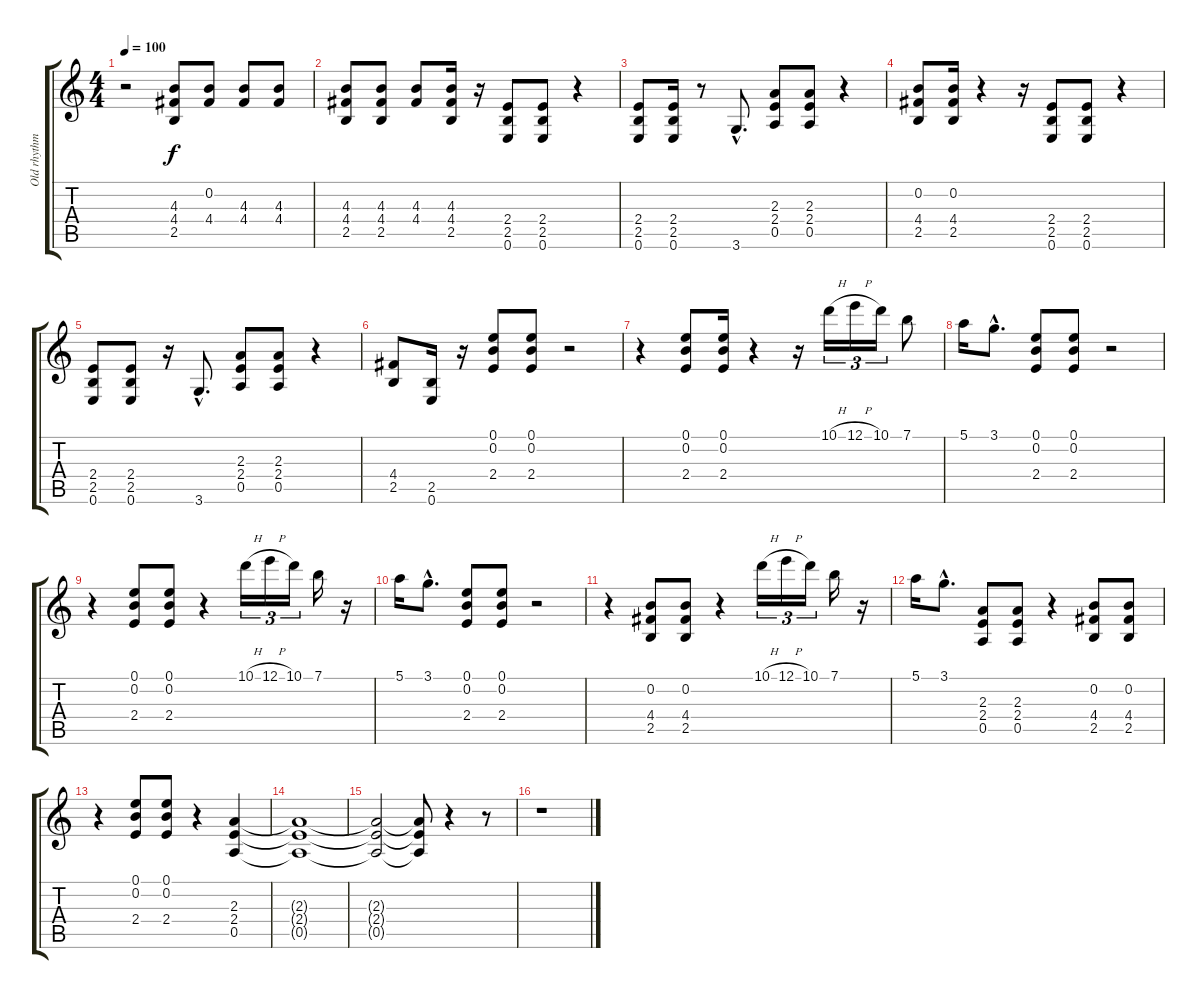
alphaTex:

\track ("Old rhythm track" "Old rhythm") {instrument acousticguitarnylon}
\staff {score tabs}
\tuning (E4 B3 G3 D3 A2 E2) {hide}
\ts (4 4)
\tempo 100
\clef g2
\ks c
r.2{dy f} (4.3 4.4 2.5).8 (0.2 4.4).8 (4.3 4.4).8 (4.3 4.4).8 |
(4.3 4.4 2.5).8 (4.3 4.4 2.5).8 (4.3 4.4).8 (4.3 4.4 2.5).16 r.16 (2.4 2.5 0.6).8 (2.4 2.5 0.6).8 r.4 |
(2.4 2.5 0.6).8 (2.4 2.5 0.6).16 r.8 3.6{hac}.8{d} (2.3 2.4 0.5).8 (2.3 2.4 0.5).8 r.4 |
(0.2 4.4 2.5).8 (0.2 4.4 2.5).16 r.4 r.16 (2.4 2.5 0.6).8 (2.4 2.5 0.6).8 r.4 |
(2.4 2.5 0.6).8 (2.4 2.5 0.6).8 r.16 3.6{hac}.8{d} (2.3 2.4 0.5).8 (2.3 2.4 0.5).8 r.4 |
(4.4 2.5).8 (2.5 0.6).16 r.16 (0.1 0.2 2.4).8 (0.1 0.2 2.4).8 r.2 |
r.4 (0.1 0.2 2.4).8 (0.1 0.2 2.4).16 r.4 r.16 10.1{h}.16{tu (3 2)} 12.1{h}.16{tu (3 2)} 10.1.16{tu (3 2)} 7.1.8 |
5.1.16 3.1{hac}.8{d} (0.1 0.2 2.4).8 (0.1 0.2 2.4).8 r.2 |
r.4 (0.1 0.2 2.4).8 (0.1 0.2 2.4).8 r.4 10.1{h}.16{tu (3 2)} 12.1{h}.16{tu (3 2)} 10.1.16{tu (3 2)} 7.1.16 r.16 |
5.1.16 3.1{hac}.8{d} (0.1 0.2 2.4).8 (0.1 0.2 2.4).8 r.2 |
r.4 (0.2 4.4 2.5).8 (0.2 4.4 2.5).8 r.4 10.1{h}.16{tu (3 2)} 12.1{h}.16{tu (3 2)} 10.1.16{tu (3 2)} 7.1.16 r.16 |
5.1.16 3.1{hac}.8{d} (2.3 2.4 0.5).8 (2.3 2.4 0.5).8 r.4 (0.2 4.4 2.5).8 (0.2 4.4 2.5).8 |
r.4 (0.1 0.2 2.4).8 (0.1 0.2 2.4).8 r.4 (2.3 2.4 0.5).4 |
(2.3{t} 2.4{t} 0.5{t}).1 |
(2.3{t} 2.4{t} 0.5{t}).2 (2.3{t} 2.4{t} 0.5{t}).8 r.4 r.8 |
r.1
